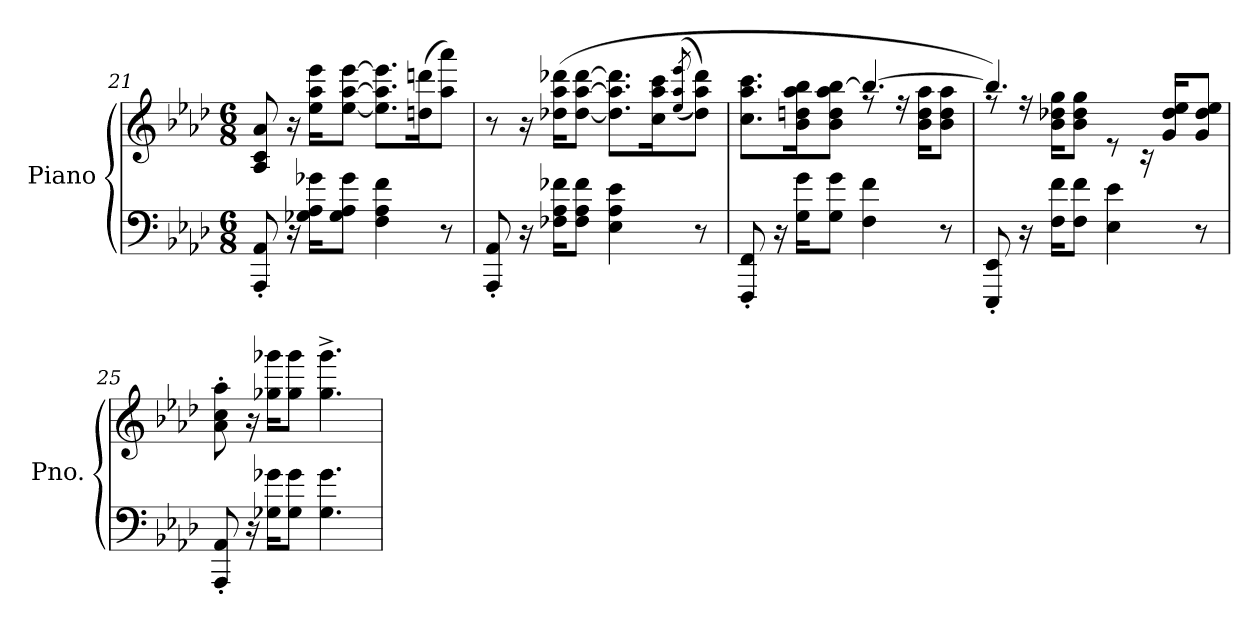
**kern	**kern
*part1	*part1
*staff2	*staff1
*I"Piano	*
*I'Pno.	*
*clefF4	*clefG2
*k[b-e-a-d-]	*k[b-e-a-d-]
*M6/8	*M6/8
=21	=21
8AAA-/' 8AA-/'	8A-/ 8c/ 8a-/
16r	16r
16G-X\ 16A-\ 16g-X\KL	16ee-\ 16aa-\ 16eee-\KL
8G-\ 8A-\ 8g-\J	[8ee-\ [8aa-\ [8eee-\J
4F\ 4A-\ 4f\	8.ee-\] 8.aa-\] 8.eee-\]L
.	(16ddn\ 16dddn\K
8r	8aa-\ 8aaa-\J)
=22	=22
8AAA-/' 8AA-/'	8r
16r	16r
16F-X\ 16A-\ 16f-X\KL	(16dd-X\ 16aa-\ 16ddd-X\KL
8F-\ 8A-\ 8f-\J	[8dd-\ [8aa-\ [8ddd-\J
4E-\ 4A-\ 4e-\	8.dd-\] 8.aa-\] 8.ddd-\]L
.	16cc\ 16aa-\ 16ccc\K
.	(>(8qee-/ 8qaa-/ 8qeee-/
8r	8dd-\ 8aa-\ 8ddd-\J))
!!LO:LB:g=z
=23	=23
*	*^
8FFF/' 8FF/'	8.cc\ 8.aa-\ 8.ccc\L	4.ryy
16r	.	.
16G\ 16g\KL	16b-\ 16ddn\ 16aa-\ 16bb-\K	.
8G\ 8g\J	8b-\ 8dd\ 8aa-\ [8bb-\J	.
4F\ 4f\	4.bb-/_	8rff
.	.	16rff
.	.	16b-\ 16dd\ 16aa-\KL
8r	.	8b-\ 8dd\ 8aa-\J
=24	=24	=24
8EEE-/' 8EE-/'	4.bb-/])	8rff
16r	.	16rff
16F\ 16f\KL	.	16b-\ 16dd-X\ 16gg\KL
8F\ 8f\J	.	8b-\ 8dd-\ 8gg\J
4E-\ 4e-\	8re	4.ryy
.	16rc	.
.	16g/ 16dd-/ 16ee-/KL	.
8r	8g/ 8dd-/ 8ee-/J	.
*	*v	*v
=25	=25
8AAA-/' 8AA-/'	8a-\' 8cc\' 8aa-\'
16r	16r
16G-X\ 16g-X\KL	16gg-X\ 16ggg-X\KL
8G-\ 8g-\J	8gg-\ 8ggg-\J
4.G-\ 4.g-\	4.gg-\^ 4.ggg-\^
=	=
*-	*-
